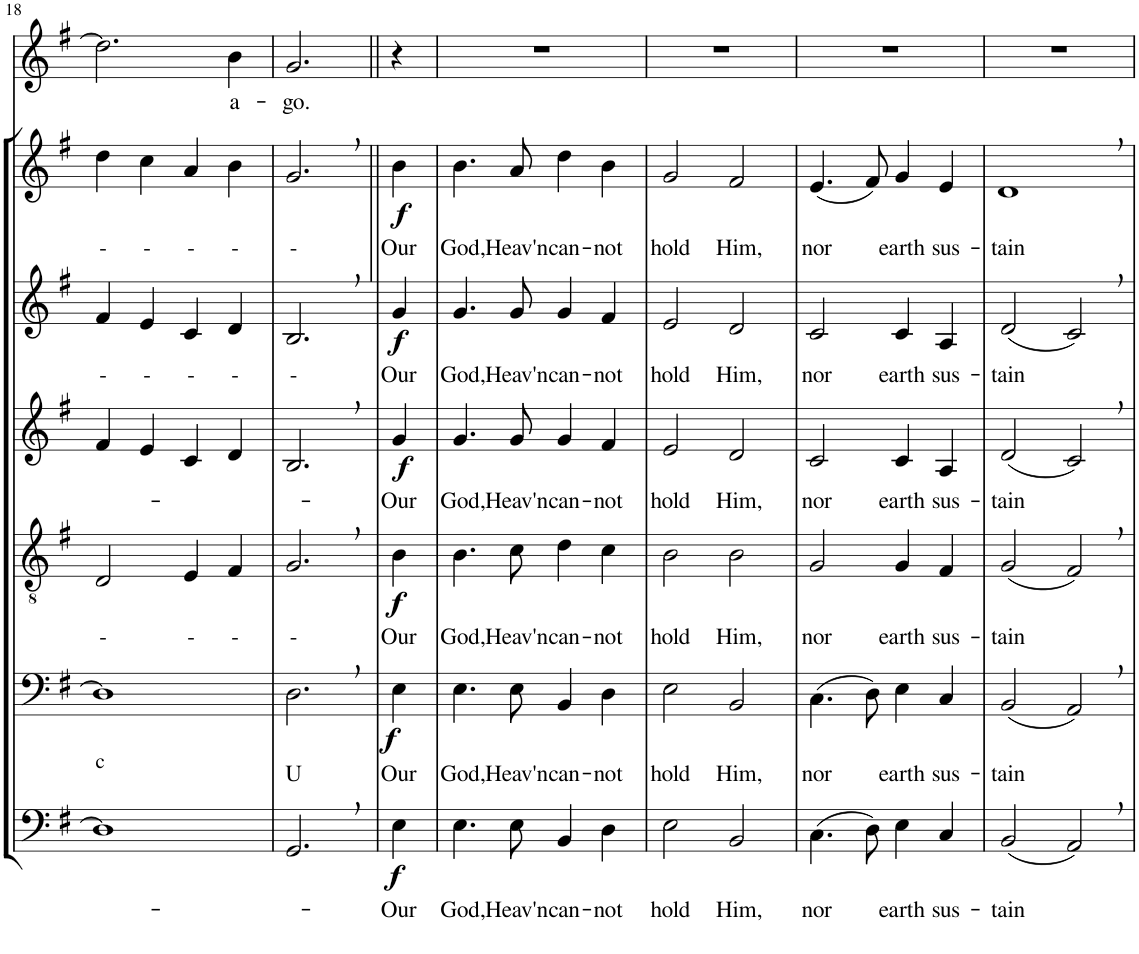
**kern	**text	**dynam	**kern	**text	**dynam	**kern	**text	**dynam	**kern	**text	**dynam	**kern	**text	**dynam	**kern	**text	**dynam	**kern	**text
*part7	*part7	*part7	*part6	*part6	*part6	*part5	*part5	*part5	*part4	*part4	*part4	*part3	*part3	*part3	*part2	*part2	*part2	*part1	*part1
*staff7	*staff7	*staff7	*staff6	*staff6	*staff6	*staff5	*staff5	*staff5	*staff4	*staff4	*staff4	*staff3	*staff3	*staff3	*staff2	*staff2	*staff2	*staff1	*staff1
*I"Bassi II	*	*	*I"Bassi I	*	*	*I"Tenori	*	*	*I"Contralti II	*	*	*I"Contralti I	*	*	*I"Soprani	*	*	*I"Solista	*
!!LO:PB:g=z
*clefF4	*	*	*clefF4	*	*	*clefGv2	*	*	*clefG2	*	*	*clefG2	*	*	*clefG2	*	*	*clefG2	*
*	*	*	*	*	*	*	*	*	*	*	*	*	*	*	*Trd1c2	*	*	*	*
*k[f#]	*	*	*k[f#]	*	*	*k[f#]	*	*	*k[f#]	*	*	*k[f#]	*	*	*k[f#]	*	*	*k[f#]	*
*G:	*	*	*G:	*	*	*G:	*	*	*G:	*	*	*G:	*	*	*G:	*	*	*G:	*
*M4/4	*	*	*M4/4	*	*	*M4/4	*	*	*M4/4	*	*	*M4/4	*	*	*M4/4	*	*	*M4/4	*
=18	=18	=18	=18	=18	=18	=18	=18	=18	=18	=18	=18	=18	=18	=18	=18	=18	=18	=18	=18
!LO:TX:a:t=c	!	!	!	!	!	!	!	!	!	!	!	!	!	!	!	!	!	!	!
!	!	!	!	!	!	!	!LO:LY:b	!	!	!	!	!	!LO:LY:b	!	!	!LO:LY:b	!	!	!
1D]	.	.	1D]	.	.	2D/	-	.	4f#/	.	.	4f#/	-	.	4dd\	-	.	2.dd\]	.
!	!	!	!	!	!	!	!	!	!	!	!	!	!LO:LY:b	!	!	!LO:LY:b	!	!	!
.	.	.	.	.	.	.	.	.	4e/	.	.	4e/	-	.	4cc\	-	.	.	.
!	!	!	!	!	!	!	!LO:LY:b	!	!	!	!	!	!LO:LY:b	!	!	!LO:LY:b	!	!	!
.	.	.	.	.	.	4E/	-	.	4c/	.	.	4c/	-	.	4a/	-	.	.	.
!	!	!	!	!	!	!	!LO:LY:b	!	!	!	!	!	!LO:LY:b	!	!	!LO:LY:b	!	!	!LO:LY:b
.	.	.	.	.	.	4F#/	-	.	4d/	.	.	4d/	-	.	4b\	-	.	4b\	a-
=19	=19	=19	=19	=19	=19	=19	=19	=19	=19	=19	=19	=19	=19	=19	=19	=19	=19	=19	=19
!	!	!	!	!LO:LY:b	!	!	!LO:LY:b	!	!	!	!	!	!LO:LY:b	!	!	!LO:LY:b	!	!	!LO:LY:b
2.GG,/	.	.	2.D,\	U	.	2.G,/	-	.	2.B,/	.	.	2.B,/	-	.	2.g,/	-	.	2.g/	-go.
=20||	=20||	=20||	=20||	=20||	=20||	=20||	=20||	=20||	=20||	=20||	=20||	=20||	=20||	=20||	=20||	=20||	=20||	=20||	=20||
!	!LO:LY:b	!LO:DY:b	!	!LO:LY:b	!LO:DY:b	!	!LO:LY:b	!LO:DY:b	!	!LO:LY:b	!LO:DY:b	!	!LO:LY:b	!LO:DY:b	!	!LO:LY:b	!LO:DY:b	!	!
4E\	-Our	f	4E\	Our	f	4B\	Our	f	4g/	-Our	f	4g/	Our	f	4b\	Our	f	4r	.
=21	=21	=21	=21	=21	=21	=21	=21	=21	=21	=21	=21	=21	=21	=21	=21	=21	=21	=21	=21
!	!LO:LY:b	!	!	!LO:LY:b	!	!	!LO:LY:b	!	!	!LO:LY:b	!	!	!LO:LY:b	!	!	!LO:LY:b	!	!	!
4.E\	God,	.	4.E\	God,	.	4.B\	God,	.	4.g/	God,	.	4.g/	God,	.	4.b\	God,	.	1r	.
!	!LO:LY:b	!	!	!LO:LY:b	!	!	!LO:LY:b	!	!	!LO:LY:b	!	!	!LO:LY:b	!	!	!LO:LY:b	!	!	!
8E\	Heav'n	.	8E\	Heav'n	.	8c\	Heav'n	.	8g/	Heav'n	.	8g/	Heav'n	.	8a/	Heav'n	.	.	.
!	!LO:LY:b	!	!	!LO:LY:b	!	!	!LO:LY:b	!	!	!LO:LY:b	!	!	!LO:LY:b	!	!	!LO:LY:b	!	!	!
4BB/	can-	.	4BB/	can-	.	4d\	can-	.	4g/	can-	.	4g/	can-	.	4dd\	can-	.	.	.
!	!LO:LY:b	!	!	!LO:LY:b	!	!	!LO:LY:b	!	!	!LO:LY:b	!	!	!LO:LY:b	!	!	!LO:LY:b	!	!	!
4D\	-not	.	4D\	-not	.	4c\	-not	.	4f#/	-not	.	4f#/	-not	.	4b\	-not	.	.	.
=22	=22	=22	=22	=22	=22	=22	=22	=22	=22	=22	=22	=22	=22	=22	=22	=22	=22	=22	=22
!	!LO:LY:b	!	!	!LO:LY:b	!	!	!LO:LY:b	!	!	!LO:LY:b	!	!	!LO:LY:b	!	!	!LO:LY:b	!	!	!
2E\	hold	.	2E\	hold	.	2B\	hold	.	2e/	hold	.	2e/	hold	.	2g/	hold	.	1r	.
!	!LO:LY:b	!	!	!LO:LY:b	!	!	!LO:LY:b	!	!	!LO:LY:b	!	!	!LO:LY:b	!	!	!LO:LY:b	!	!	!
2BB/	Him,	.	2BB/	Him,	.	2B\	Him,	.	2d/	Him,	.	2d/	Him,	.	2f#/	Him,	.	.	.
=23	=23	=23	=23	=23	=23	=23	=23	=23	=23	=23	=23	=23	=23	=23	=23	=23	=23	=23	=23
!	!LO:LY:b	!	!	!LO:LY:b	!	!	!LO:LY:b	!	!	!LO:LY:b	!	!	!LO:LY:b	!	!	!LO:LY:b	!	!	!
(4.C\	nor	.	(4.C\	nor	.	2G/	nor	.	2c/	nor	.	2c/	nor	.	(4.e/	nor	.	1r	.
8D\)	.	.	8D\)	.	.	.	.	.	.	.	.	.	.	.	8f#/)	.	.	.	.
!	!LO:LY:b	!	!	!LO:LY:b	!	!	!LO:LY:b	!	!	!LO:LY:b	!	!	!LO:LY:b	!	!	!LO:LY:b	!	!	!
4E\	earth	.	4E\	earth	.	4G/	earth	.	4c/	earth	.	4c/	earth	.	4g/	earth	.	.	.
!	!LO:LY:b	!	!	!LO:LY:b	!	!	!LO:LY:b	!	!	!LO:LY:b	!	!	!LO:LY:b	!	!	!LO:LY:b	!	!	!
4C/	sus-	.	4C/	sus-	.	4F#/	sus-	.	4A/	sus-	.	4A/	sus-	.	4e/	sus-	.	.	.
=24	=24	=24	=24	=24	=24	=24	=24	=24	=24	=24	=24	=24	=24	=24	=24	=24	=24	=24	=24
!	!LO:LY:b	!	!	!LO:LY:b	!	!	!LO:LY:b	!	!	!LO:LY:b	!	!	!LO:LY:b	!	!	!LO:LY:b	!	!	!
(2BB/	-tain	.	(2BB/	-tain	.	(2G/	-tain	.	(2d/	-tain	.	(2d/	-tain	.	1d,	-tain	.	1r	.
2AA,/)	.	.	2AA,/)	.	.	2F#,/)	.	.	2c,/)	.	.	2c,/)	.	.	.	.	.	.	.
=	=	=	=	=	=	=	=	=	=	=	=	=	=	=	=	=	=	=	=
*-	*-	*-	*-	*-	*-	*-	*-	*-	*-	*-	*-	*-	*-	*-	*-	*-	*-	*-	*-
